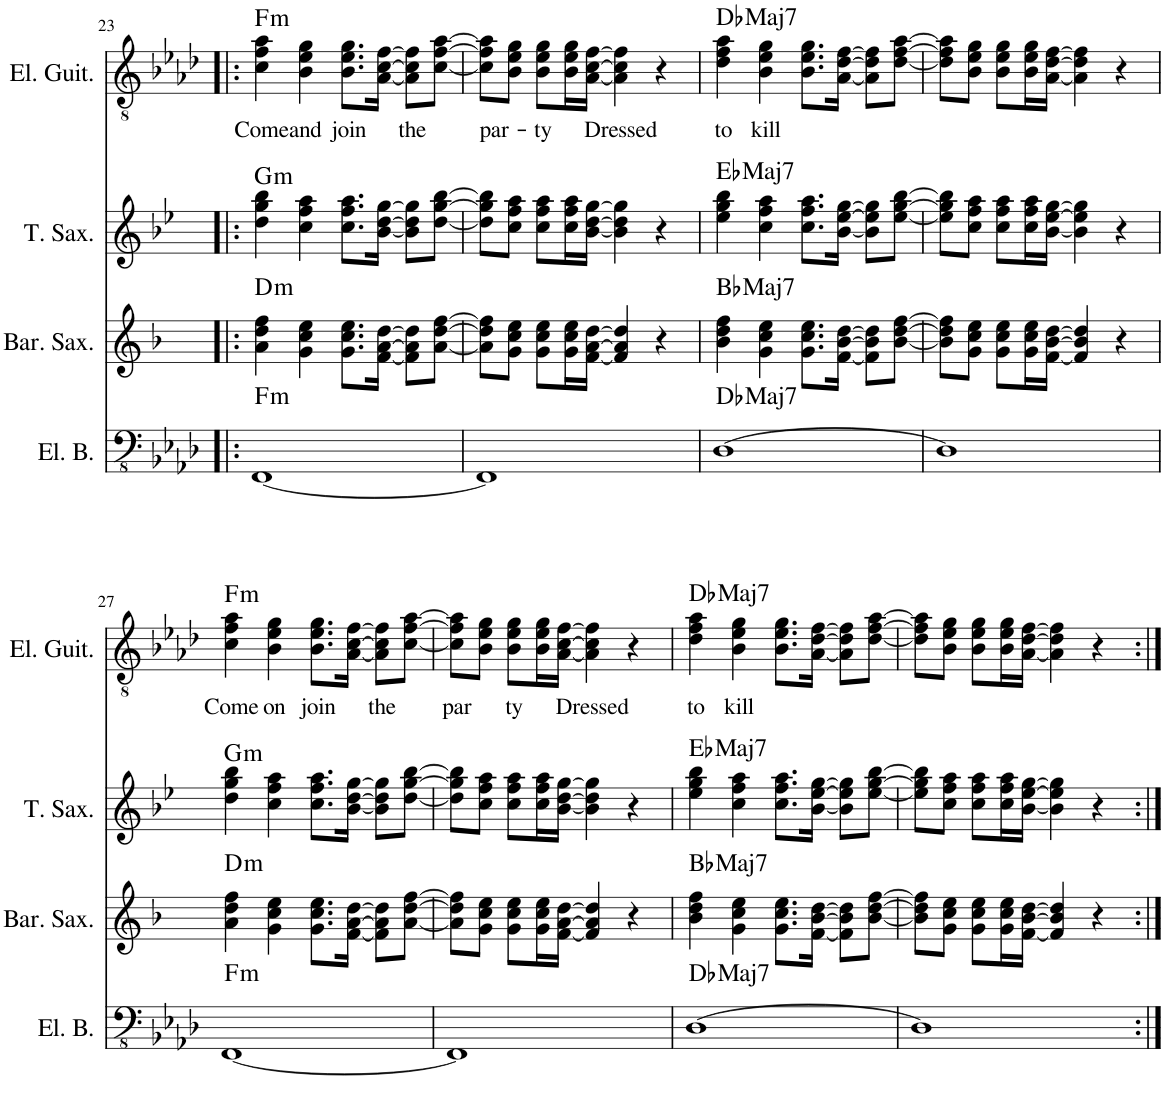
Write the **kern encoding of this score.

**kern	**harte	**kern	**harte	**kern	**harte	**kern	**text	**harte
*part4	*part4	*part3	*part3	*part2	*part2	*part1	*part1	*part1
*staff4	*	*staff3	*	*staff2	*	*staff1	*staff1	*
*I"5-str. Electric Bass	*	*I"Baritone Saxophone	*	*I"Tenor Saxophone	*	*I"Electric Guitar	*	*
*I'El. B.	*	*I'Bar. Sax.	*	*I'T. Sax.	*	*I'El. Guit.	*	*
!!LO:PB:g=z
*clefFv4	*	*clefG2	*	*clefG2	*	*clefGv2	*	*
*	*	*Trd12c21	*	*Trd8c14	*	*	*	*
*k[b-e-a-d-]	*	*k[b-]	*	*k[b-e-]	*	*k[b-e-a-d-]	*	*
*M4/4	*	*M4/4	*	*M4/4	*	*M4/4	*	*
=23!|:	=23!|:	=23!|:	=23!|:	=23!|:	=23!|:	=23!|:	=23!|:	=23!|:
!	!LO:H:kt=m	!	!LO:H:kt=m	!	!LO:H:kt=m	!	!LO:LY:b	!LO:H:kt=m
[1FFF	F:min	4a\ 4dd\ 4ff\	D:min	4dd\ 4gg\ 4bb-\	G:min	4c\ 4f\ 4a-\	Come	F:min
!	!	!	!	!	!	!	!LO:LY:b	!
.	.	4g\ 4cc\ 4ee\	.	4cc\ 4ff\ 4aa\	.	4B-\ 4e-\ 4g\	and	.
!	!	!	!	!	!	!	!LO:LY:b	!
.	.	8.g\ 8.cc\ 8.ee\L	.	8.cc\ 8.ff\ 8.aa\L	.	8.B-\ 8.e-\ 8.g\L	join	.
.	.	[16f\ [16a\ [16dd\Jk	.	[16b-\ [16dd\ [16gg\Jk	.	[16A-\ [16c\ [16f\Jk	.	.
!	!	!	!	!	!	!	!LO:LY:b	!
.	.	8f\] 8a\] 8dd\]L	.	8b-\] 8dd\] 8gg\]L	.	8A-\] 8c\] 8f\]L	the	.
.	.	[8a\ [8dd\ [8ff\J	.	[8dd\ [8gg\ [8bb-\J	.	[8c\ [8f\ [8a-\J	.	.
=24	=24	=24	=24	=24	=24	=24	=24	=24
!	!	!	!	!	!	!	!LO:LY:b	!
1FFF]	.	8a\] 8dd\] 8ff\]L	.	8dd\] 8gg\] 8bb-\]L	.	8c\] 8f\] 8a-\]L	par-	.
.	.	8g\ 8cc\ 8ee\J	.	8cc\ 8ff\ 8aa\J	.	8B-\ 8e-\ 8g\J	.	.
!	!	!	!	!	!	!	!LO:LY:b	!
.	.	8g\ 8cc\ 8ee\L	.	8cc\ 8ff\ 8aa\L	.	8B-\ 8e-\ 8g\L	ty	.
.	.	16g\ 16cc\ 16ee\L	.	16cc\ 16ff\ 16aa\L	.	16B-\ 16e-\ 16g\L	.	.
.	.	[16f\ [16a\ [16dd\JJ	.	[16b-\ [16dd\ [16gg\JJ	.	[16A-\ [16c\ [16f\JJ	.	.
!	!	!	!	!	!	!	!LO:LY:b	!
.	.	4f/] 4a/] 4dd/]	.	4b-\] 4dd\] 4gg\]	.	4A-\] 4c\] 4f\]	Dressed	.
.	.	4r	.	4r	.	4r	.	.
=25	=25	=25	=25	=25	=25	=25	=25	=25
!	!LO:H:kt=Maj7	!	!LO:H:kt=Maj7	!	!LO:H:kt=Maj7	!	!LO:LY:b	!LO:H:kt=Maj7
[1DD-	Db:maj7	4b-\ 4dd\ 4ff\	Bb:maj7	4ee-\ 4gg\ 4bb-\	Eb:maj7	4d-\ 4f\ 4a-\	to	Db:maj7
!	!	!	!	!	!	!	!LO:LY:b	!
.	.	4g\ 4cc\ 4ee\	.	4cc\ 4ff\ 4aa\	.	4B-\ 4e-\ 4g\	kill	.
.	.	8.g\ 8.cc\ 8.ee\L	.	8.cc\ 8.ff\ 8.aa\L	.	8.B-\ 8.e-\ 8.g\L	.	.
.	.	[16f\ [16b-\ [16dd\Jk	.	[16b-\ [16ee-\ [16gg\Jk	.	[16A-\ [16d-\ [16f\Jk	.	.
.	.	8f\] 8b-\] 8dd\]L	.	8b-\] 8ee-\] 8gg\]L	.	8A-\] 8d-\] 8f\]L	.	.
.	.	[8b-\ [8dd\ [8ff\J	.	[8ee-\ [8gg\ [8bb-\J	.	[8d-\ [8f\ [8a-\J	.	.
=26	=26	=26	=26	=26	=26	=26	=26	=26
1DD-]	.	8b-\] 8dd\] 8ff\]L	.	8ee-\] 8gg\] 8bb-\]L	.	8d-\] 8f\] 8a-\]L	.	.
.	.	8g\ 8cc\ 8ee\J	.	8cc\ 8ff\ 8aa\J	.	8B-\ 8e-\ 8g\J	.	.
.	.	8g\ 8cc\ 8ee\L	.	8cc\ 8ff\ 8aa\L	.	8B-\ 8e-\ 8g\L	.	.
.	.	16g\ 16cc\ 16ee\L	.	16cc\ 16ff\ 16aa\L	.	16B-\ 16e-\ 16g\L	.	.
.	.	[16f\ [16b-\ [16dd\JJ	.	[16b-\ [16ee-\ [16gg\JJ	.	[16A-\ [16d-\ [16f\JJ	.	.
.	.	4f/] 4b-/] 4dd/]	.	4b-\] 4ee-\] 4gg\]	.	4A-\] 4d-\] 4f\]	.	.
.	.	4r	.	4r	.	4r	.	.
!!LO:LB:g=z
=27	=27	=27	=27	=27	=27	=27	=27	=27
!	!LO:H:kt=m	!	!LO:H:kt=m	!	!LO:H:kt=m	!	!LO:LY:b	!LO:H:kt=m
[1FFF	F:min	4a\ 4dd\ 4ff\	D:min	4dd\ 4gg\ 4bb-\	G:min	4c\ 4f\ 4a-\	Come	F:min
!	!	!	!	!	!	!	!LO:LY:b	!
.	.	4g\ 4cc\ 4ee\	.	4cc\ 4ff\ 4aa\	.	4B-\ 4e-\ 4g\	on	.
!	!	!	!	!	!	!	!LO:LY:b	!
.	.	8.g\ 8.cc\ 8.ee\L	.	8.cc\ 8.ff\ 8.aa\L	.	8.B-\ 8.e-\ 8.g\L	join	.
.	.	[16f\ [16a\ [16dd\Jk	.	[16b-\ [16dd\ [16gg\Jk	.	[16A-\ [16c\ [16f\Jk	.	.
!	!	!	!	!	!	!	!LO:LY:b	!
.	.	8f\] 8a\] 8dd\]L	.	8b-\] 8dd\] 8gg\]L	.	8A-\] 8c\] 8f\]L	the	.
.	.	[8a\ [8dd\ [8ff\J	.	[8dd\ [8gg\ [8bb-\J	.	[8c\ [8f\ [8a-\J	.	.
=28	=28	=28	=28	=28	=28	=28	=28	=28
!	!	!	!	!	!	!	!LO:LY:b	!
1FFF]	.	8a\] 8dd\] 8ff\]L	.	8dd\] 8gg\] 8bb-\]L	.	8c\] 8f\] 8a-\]L	par	.
.	.	8g\ 8cc\ 8ee\J	.	8cc\ 8ff\ 8aa\J	.	8B-\ 8e-\ 8g\J	.	.
!	!	!	!	!	!	!	!LO:LY:b	!
.	.	8g\ 8cc\ 8ee\L	.	8cc\ 8ff\ 8aa\L	.	8B-\ 8e-\ 8g\L	ty	.
.	.	16g\ 16cc\ 16ee\L	.	16cc\ 16ff\ 16aa\L	.	16B-\ 16e-\ 16g\L	.	.
.	.	[16f\ [16a\ [16dd\JJ	.	[16b-\ [16dd\ [16gg\JJ	.	[16A-\ [16c\ [16f\JJ	.	.
!	!	!	!	!	!	!	!LO:LY:b	!
.	.	4f/] 4a/] 4dd/]	.	4b-\] 4dd\] 4gg\]	.	4A-\] 4c\] 4f\]	Dressed	.
.	.	4r	.	4r	.	4r	.	.
=29	=29	=29	=29	=29	=29	=29	=29	=29
!	!LO:H:kt=Maj7	!	!LO:H:kt=Maj7	!	!LO:H:kt=Maj7	!	!LO:LY:b	!LO:H:kt=Maj7
[1DD-	Db:maj7	4b-\ 4dd\ 4ff\	Bb:maj7	4ee-\ 4gg\ 4bb-\	Eb:maj7	4d-\ 4f\ 4a-\	to	Db:maj7
!	!	!	!	!	!	!	!LO:LY:b	!
.	.	4g\ 4cc\ 4ee\	.	4cc\ 4ff\ 4aa\	.	4B-\ 4e-\ 4g\	kill	.
.	.	8.g\ 8.cc\ 8.ee\L	.	8.cc\ 8.ff\ 8.aa\L	.	8.B-\ 8.e-\ 8.g\L	.	.
.	.	[16f\ [16b-\ [16dd\Jk	.	[16b-\ [16ee-\ [16gg\Jk	.	[16A-\ [16d-\ [16f\Jk	.	.
.	.	8f\] 8b-\] 8dd\]L	.	8b-\] 8ee-\] 8gg\]L	.	8A-\] 8d-\] 8f\]L	.	.
.	.	[8b-\ [8dd\ [8ff\J	.	[8ee-\ [8gg\ [8bb-\J	.	[8d-\ [8f\ [8a-\J	.	.
=30	=30	=30	=30	=30	=30	=30	=30	=30
1DD-]	.	8b-\] 8dd\] 8ff\]L	.	8ee-\] 8gg\] 8bb-\]L	.	8d-\] 8f\] 8a-\]L	.	.
.	.	8g\ 8cc\ 8ee\J	.	8cc\ 8ff\ 8aa\J	.	8B-\ 8e-\ 8g\J	.	.
.	.	8g\ 8cc\ 8ee\L	.	8cc\ 8ff\ 8aa\L	.	8B-\ 8e-\ 8g\L	.	.
.	.	16g\ 16cc\ 16ee\L	.	16cc\ 16ff\ 16aa\L	.	16B-\ 16e-\ 16g\L	.	.
.	.	[16f\ [16b-\ [16dd\JJ	.	[16b-\ [16ee-\ [16gg\JJ	.	[16A-\ [16d-\ [16f\JJ	.	.
.	.	4f/] 4b-/] 4dd/]	.	4b-\] 4ee-\] 4gg\]	.	4A-\] 4d-\] 4f\]	.	.
.	.	4r	.	4r	.	4r	.	.
=:|!	=:|!	=:|!	=:|!	=:|!	=:|!	=:|!	=:|!	=:|!
*-	*-	*-	*-	*-	*-	*-	*-	*-
